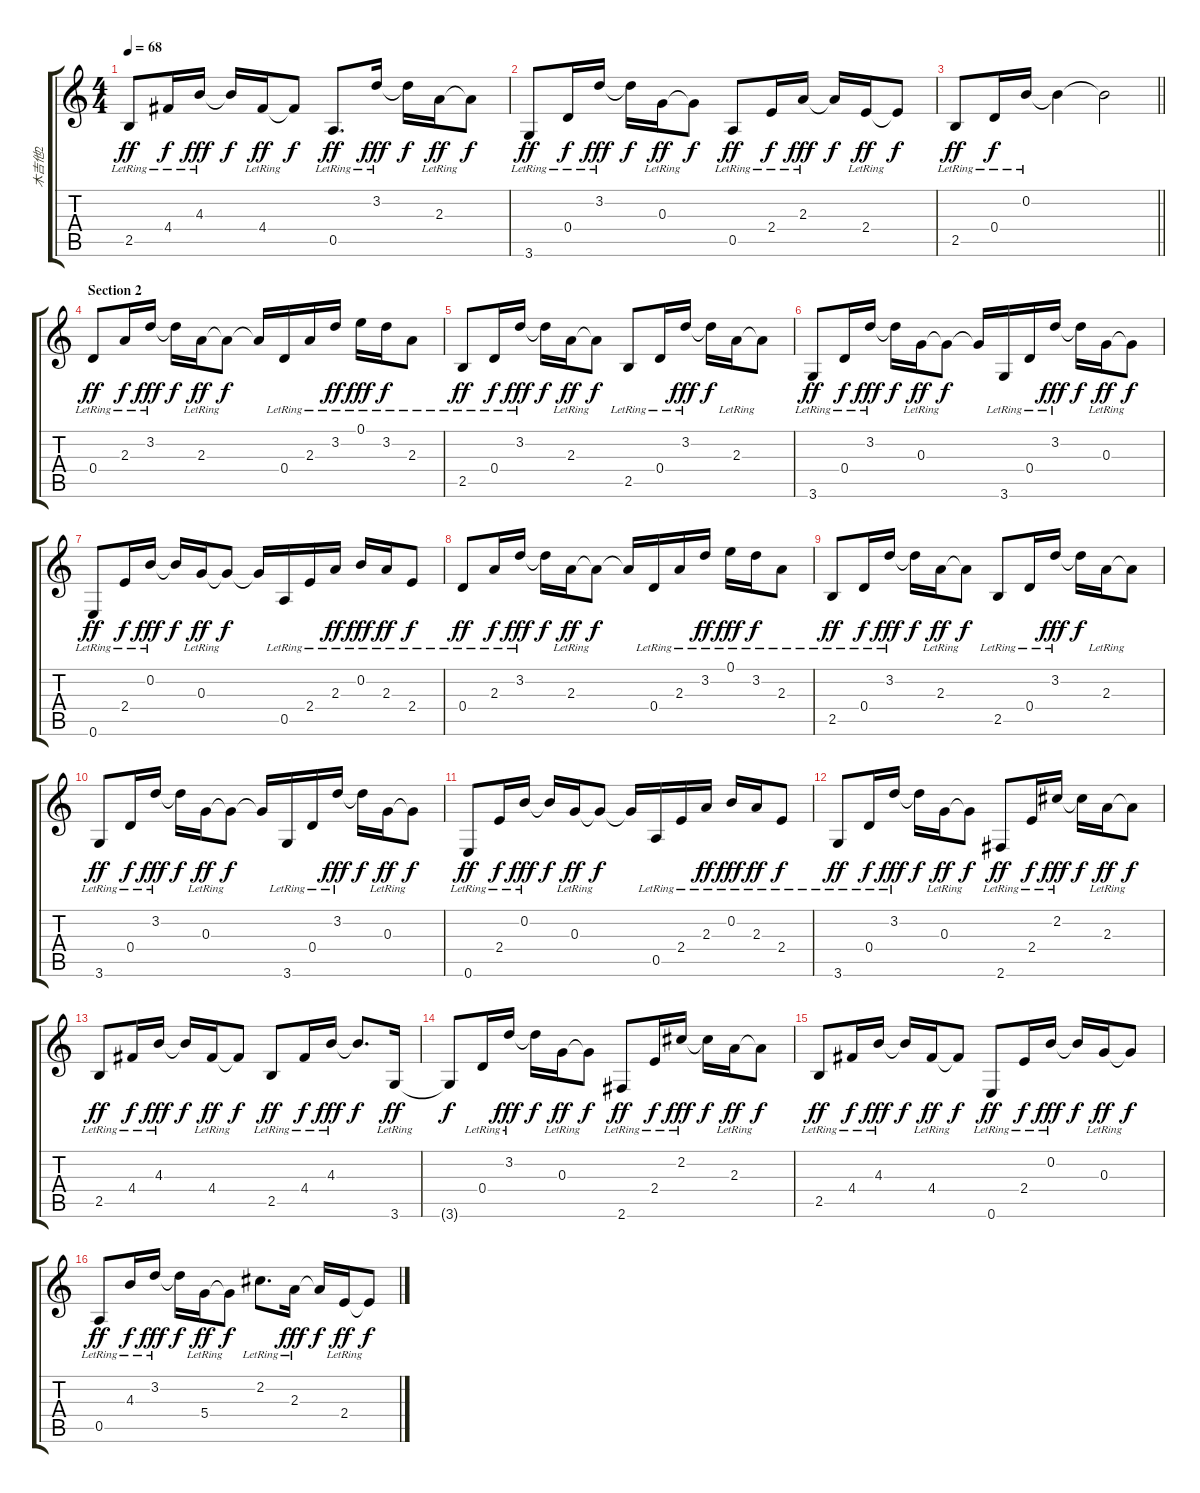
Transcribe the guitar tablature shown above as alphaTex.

\track ("木吉他2" "木吉他2") {instrument acousticguitarsteel}
\staff {score tabs}
\tuning (E4 B3 G3 D3 A2 E2) {hide}
\ts (4 4)
\tempo 68
\clef g2
\ks c
2.5{lr}.8{dy ff} 4.4{lr}.16{dy f} 4.3{lr}.16{dy fff} 4.3{t}.16{dy f} 4.4{lr}.16{dy ff} 4.4{t}.8{dy f} 0.5{lr}.8{d dy ff} 3.2{lr}.16{dy fff} 3.2{t}.16{dy f} 2.3{lr}.16{dy ff} 2.3{t}.8{dy f} |
3.6{lr}.8{dy ff} 0.4{lr}.16{dy f} 3.2{lr}.16{dy fff} 3.2{t}.16{dy f} 0.3{lr}.16{dy ff} 0.3{t}.8{dy f} 0.5{lr}.8{dy ff} 2.4{lr}.16{dy f} 2.3{lr}.16{dy fff} 2.3{t}.16{dy f} 2.4{lr}.16{dy ff} 2.4{t}.8{dy f} |
\barLineRight lightlight
2.5{lr}.8{dy ff} 0.4{lr}.16{dy f} 0.2{lr}.16 0.2{t}.4 0.2{t}.2 |
\section ("" "Section 2")
0.4{lr}.8{dy ff} 2.3{lr}.16{dy f} 3.2{lr}.16{dy fff} 3.2{t}.16{dy f} 2.3{lr}.16{dy ff} 2.3{t}.8{dy f} 2.3{t}.16 0.4{lr}.16 2.3{lr}.16 3.2{lr}.16{dy ff} 0.1{lr}.16{dy fff} 3.2{lr}.16{dy f} 2.3{lr}.8 |
2.5{lr}.8{dy ff} 0.4{lr}.16{dy f} 3.2{lr}.16{dy fff} 3.2{t}.16{dy f} 2.3{lr}.16{dy ff} 2.3{t}.8{dy f} 2.5{lr}.8 0.4{lr}.16 3.2{lr}.16{dy fff} 3.2{t}.16{dy f} 2.3{lr}.16 2.3{t}.8 |
3.6{lr}.8{dy ff} 0.4{lr}.16{dy f} 3.2{lr}.16{dy fff} 3.2{t}.16{dy f} 0.3{lr}.16{dy ff} 0.3{t}.8{dy f} 0.3{t}.16 3.6{lr}.16 0.4{lr}.16 3.2{lr}.16{dy fff} 3.2{t}.16{dy f} 0.3{lr}.16{dy ff} 0.3{t}.8{dy f} |
0.6{lr}.8{dy ff} 2.4{lr}.16{dy f} 0.2{lr}.16{dy fff} 0.2{t}.16{dy f} 0.3{lr}.16{dy ff} 0.3{t}.8{dy f} 0.3{t}.16 0.5{lr}.16 2.4{lr}.16 2.3{lr}.16{dy ff} 0.2{lr}.16{dy fff} 2.3{lr}.16{dy ff} 2.4{lr}.8{dy f} |
0.4{lr}.8{dy ff} 2.3{lr}.16{dy f} 3.2{lr}.16{dy fff} 3.2{t}.16{dy f} 2.3{lr}.16{dy ff} 2.3{t}.8{dy f} 2.3{t}.16 0.4{lr}.16 2.3{lr}.16 3.2{lr}.16{dy ff} 0.1{lr}.16{dy fff} 3.2{lr}.16{dy f} 2.3{lr}.8 |
2.5{lr}.8{dy ff} 0.4{lr}.16{dy f} 3.2{lr}.16{dy fff} 3.2{t}.16{dy f} 2.3{lr}.16{dy ff} 2.3{t}.8{dy f} 2.5{lr}.8 0.4{lr}.16 3.2{lr}.16{dy fff} 3.2{t}.16{dy f} 2.3{lr}.16 2.3{t}.8 |
3.6{lr}.8{dy ff} 0.4{lr}.16{dy f} 3.2{lr}.16{dy fff} 3.2{t}.16{dy f} 0.3{lr}.16{dy ff} 0.3{t}.8{dy f} 0.3{t}.16 3.6{lr}.16 0.4{lr}.16 3.2{lr}.16{dy fff} 3.2{t}.16{dy f} 0.3{lr}.16{dy ff} 0.3{t}.8{dy f} |
0.6{lr}.8{dy ff} 2.4{lr}.16{dy f} 0.2{lr}.16{dy fff} 0.2{t}.16{dy f} 0.3{lr}.16{dy ff} 0.3{t}.8{dy f} 0.3{t}.16 0.5{lr}.16 2.4{lr}.16 2.3{lr}.16{dy ff} 0.2{lr}.16{dy fff} 2.3{lr}.16{dy ff} 2.4{lr}.8{dy f} |
3.6{lr}.8{dy ff} 0.4{lr}.16{dy f} 3.2{lr}.16{dy fff} 3.2{t}.16{dy f} 0.3{lr}.16{dy ff} 0.3{t}.8{dy f} 2.6{lr}.8{dy ff} 2.4{lr}.16{dy f} 2.2{lr}.16{dy fff} 2.2{t}.16{dy f} 2.3{lr}.16{dy ff} 2.3{t}.8{dy f} |
2.5{lr}.8{dy ff} 4.4{lr}.16{dy f} 4.3{lr}.16{dy fff} 4.3{t}.16{dy f} 4.4{lr}.16{dy ff} 4.4{t}.8{dy f} 2.5{lr}.8{dy ff} 4.4{lr}.16{dy f} 4.3{lr}.16{dy fff} 4.3{t}.8{d dy f} 3.6{lr}.16{dy ff} |
3.6{t}.8{dy f} 0.4{lr}.16 3.2{lr}.16{dy fff} 3.2{t}.16{dy f} 0.3{lr}.16{dy ff} 0.3{t}.8{dy f} 2.6{lr}.8{dy ff} 2.4{lr}.16{dy f} 2.2{lr}.16{dy fff} 2.2{t}.16{dy f} 2.3{lr}.16{dy ff} 2.3{t}.8{dy f} |
2.5{lr}.8{dy ff} 4.4{lr}.16{dy f} 4.3{lr}.16{dy fff} 4.3{t}.16{dy f} 4.4{lr}.16{dy ff} 4.4{t}.8{dy f} 0.6{lr}.8{dy ff} 2.4{lr}.16{dy f} 0.2{lr}.16{dy fff} 0.2{t}.16{dy f} 0.3{lr}.16{dy ff} 0.3{t}.8{dy f} |
0.5{lr}.8{dy ff} 4.3{lr}.16{dy f} 3.2{lr}.16{dy fff} 3.2{t}.16{dy f} 5.4{lr}.16{dy ff} 5.4{t}.8{dy f} 2.2{lr}.8{d} 2.3{lr}.16{dy fff} 2.3{t}.16{dy f} 2.4{lr}.16{dy ff} 2.4{t}.8{dy f}
